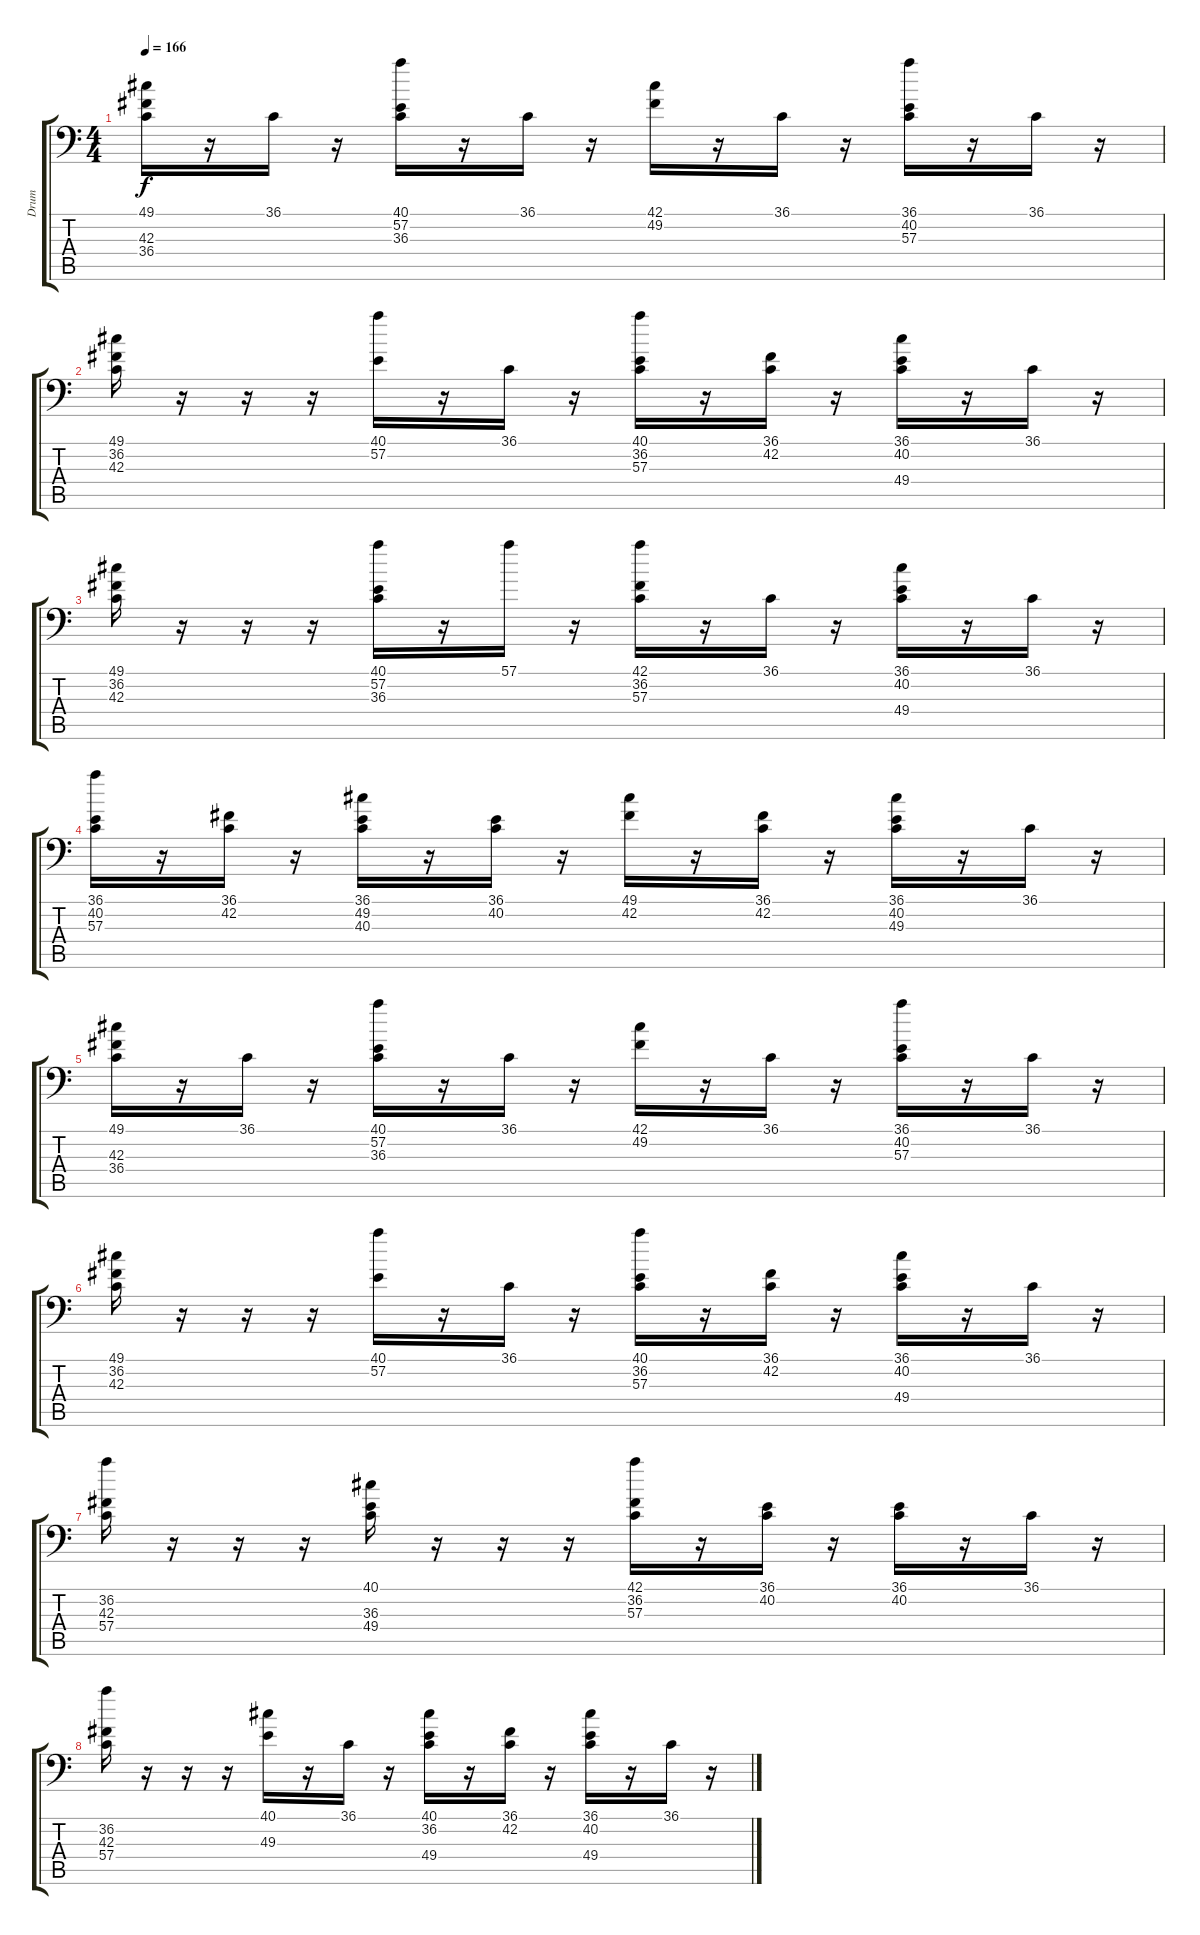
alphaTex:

\track ("Drum" "Drum") {instrument acousticgrandpiano}
\staff {score tabs}
\tuning (C-1 C-1 C-1 C-1 C-1 C-1) {hide}
\ts (4 4)
\tempo 166
\clef f4
\ks c
(49.1 42.3 36.4).16{dy f} r.16 36.1.16 r.16 (40.1 57.2 36.3).16 r.16 36.1.16 r.16 (42.1 49.2).16 r.16 36.1.16 r.16 (36.1 40.2 57.3).16 r.16 36.1.16 r.16 |
(49.1 36.2 42.3).16 r.16 r.16 r.16 (40.1 57.2).16 r.16 36.1.16 r.16 (40.1 36.2 57.3).16 r.16 (36.1 42.2).16 r.16 (36.1 40.2 49.4).16 r.16 36.1.16 r.16 |
(49.1 36.2 42.3).16 r.16 r.16 r.16 (40.1 57.2 36.3).16 r.16 57.1.16 r.16 (42.1 36.2 57.3).16 r.16 36.1.16 r.16 (36.1 40.2 49.4).16 r.16 36.1.16 r.16 |
(36.1 40.2 57.3).16 r.16 (36.1 42.2).16 r.16 (36.1 49.2 40.3).16 r.16 (36.1 40.2).16 r.16 (49.1 42.2).16 r.16 (36.1 42.2).16 r.16 (36.1 40.2 49.3).16 r.16 36.1.16 r.16 |
(49.1 42.3 36.4).16 r.16 36.1.16 r.16 (40.1 57.2 36.3).16 r.16 36.1.16 r.16 (42.1 49.2).16 r.16 36.1.16 r.16 (36.1 40.2 57.3).16 r.16 36.1.16 r.16 |
(49.1 36.2 42.3).16 r.16 r.16 r.16 (40.1 57.2).16 r.16 36.1.16 r.16 (40.1 36.2 57.3).16 r.16 (36.1 42.2).16 r.16 (36.1 40.2 49.4).16 r.16 36.1.16 r.16 |
(36.2 42.3 57.4).16 r.16 r.16 r.16 (40.1 36.3 49.4).16 r.16 r.16 r.16 (42.1 36.2 57.3).16 r.16 (36.1 40.2).16 r.16 (36.1 40.2).16 r.16 36.1.16 r.16 |
(36.2 42.3 57.4).16 r.16 r.16 r.16 (40.1 49.3).16 r.16 36.1.16 r.16 (40.1 36.2 49.4).16 r.16 (36.1 42.2).16 r.16 (36.1 40.2 49.4).16 r.16 36.1.16 r.16
